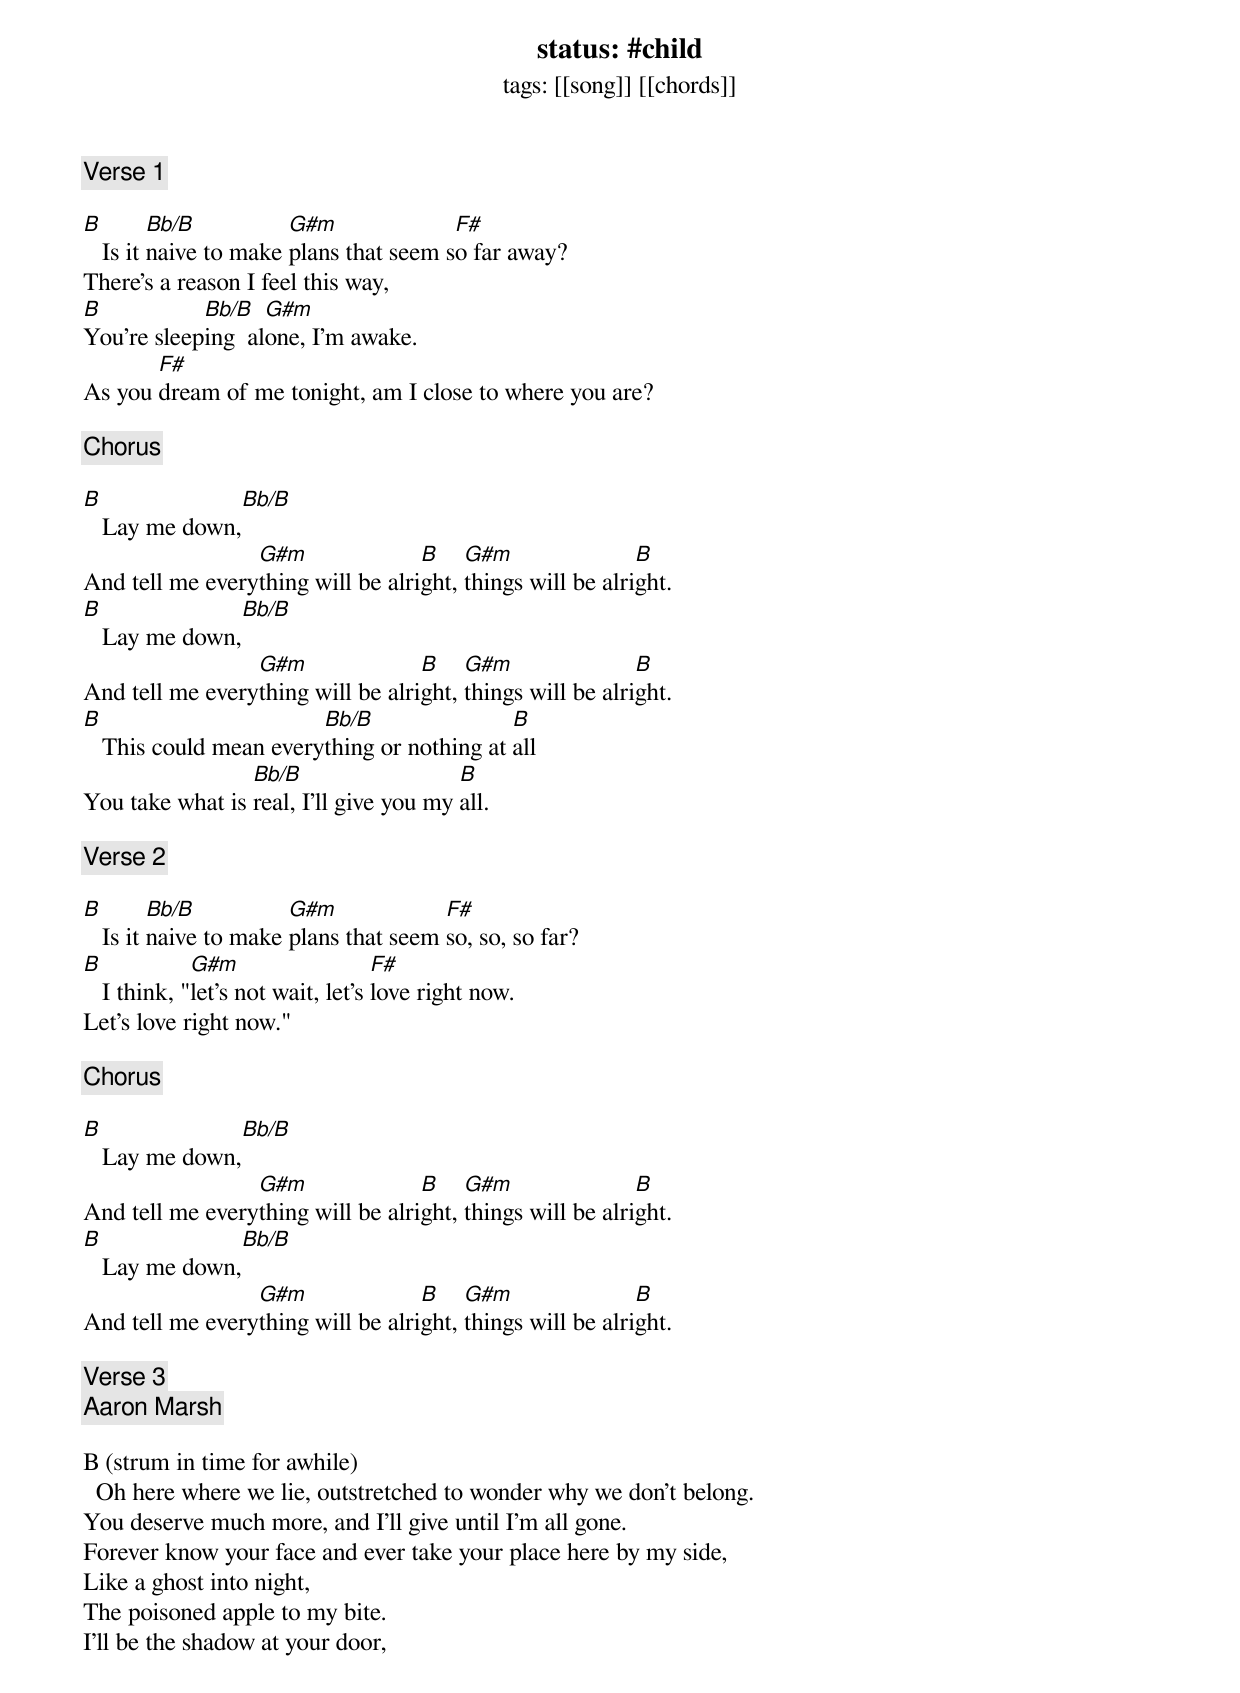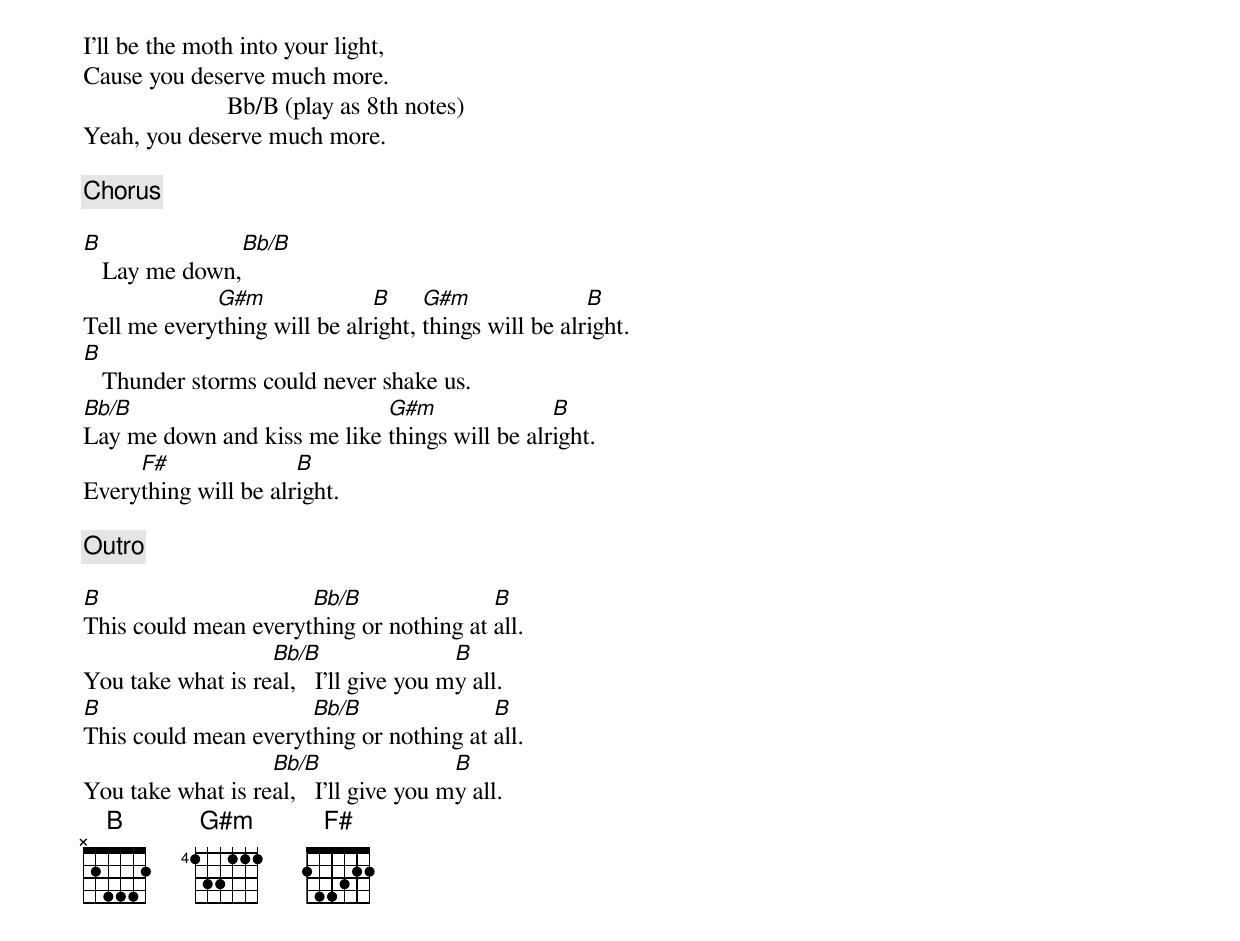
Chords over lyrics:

status: #child
tags: [[song]] [[chords]]


[Verse 1]

B        Bb/B          G#m              F#
   Is it naive to make plans that seem so far away?
There's a reason I feel this way,
B           Bb/B   G#m
You're sleeping  alone, I'm awake.
       F#
As you dream of me tonight, am I close to where you are?

[Chorus]

B              Bb/B
   Lay me down,
                 G#m               B    G#m                B
And tell me everything will be alright, things will be alright.
B              Bb/B
   Lay me down,
                 G#m               B    G#m                B
And tell me everything will be alright, things will be alright.
B                       Bb/B                B
   This could mean everything or nothing at all
                 Bb/B                   B
You take what is real, I'll give you my all.

[Verse 2]

B        Bb/B          G#m             F#
   Is it naive to make plans that seem so, so, so far?
B            G#m                   F#
   I think, "let's not wait, let's love right now.
Let's love right now."

[Chorus]

B              Bb/B
   Lay me down,
                 G#m               B    G#m                B
And tell me everything will be alright, things will be alright.
B              Bb/B
   Lay me down,
                 G#m               B    G#m                B
And tell me everything will be alright, things will be alright.

[Verse 3]
[Aaron Marsh]

B (strum in time for awhile)
  Oh here where we lie, outstretched to wonder why we don't belong.
You deserve much more, and I'll give until I'm all gone.
Forever know your face and ever take your place here by my side,
Like a ghost into night,
The poisoned apple to my bite.
I'll be the shadow at your door,
I'll be the moth into your light,
Cause you deserve much more.
                       Bb/B (play as 8th notes)
Yeah, you deserve much more.

[Chorus]

B               Bb/B
   Lay me down,
             G#m              B     G#m               B
Tell me everything will be alright, things will be alright.
B
   Thunder storms could never shake us.
Bb/B                         G#m               B
Lay me down and kiss me like things will be alright.
     F#               B
Everything will be alright.

[Outro]

B                     Bb/B               B
This could mean everything or nothing at all.
                   Bb/B                 B
You take what is real,   I'll give you my all.
B                     Bb/B               B
This could mean everything or nothing at all.
                   Bb/B                 B
You take what is real,   I'll give you my all.
